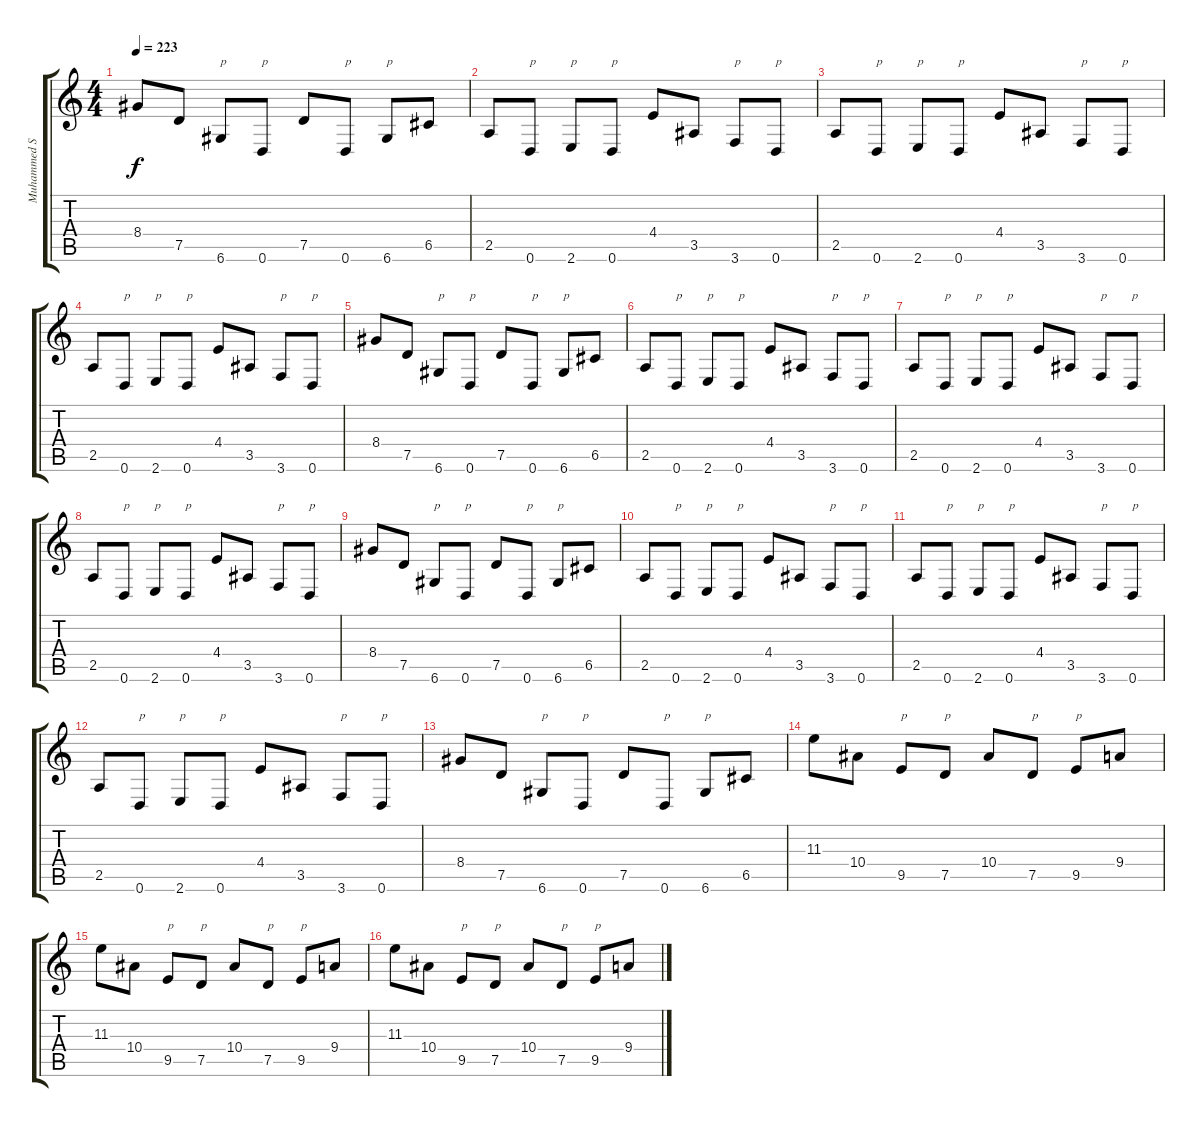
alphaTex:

\track ("Muhammed Suicmez" "Muhammed S") {instrument distortionguitar}
\staff {score tabs}
\tuning (D4 A3 F3 C3 G2 D2) {hide}
\ts (4 4)
\tempo 223
\clef g2
\ks c
8.4.8{dy f} 7.5.8 6.6.8{txt "p"} 0.6.8{txt "p"} 7.5.8 0.6.8{txt "p"} 6.6.8{txt "p"} 6.5.8 |
2.5.8 0.6.8{txt "p"} 2.6.8{txt "p"} 0.6.8{txt "p"} 4.4.8 3.5.8 3.6.8{txt "p"} 0.6.8{txt "p"} |
2.5.8 0.6.8{txt "p"} 2.6.8{txt "p"} 0.6.8{txt "p"} 4.4.8 3.5.8 3.6.8{txt "p"} 0.6.8{txt "p"} |
2.5.8 0.6.8{txt "p"} 2.6.8{txt "p"} 0.6.8{txt "p"} 4.4.8 3.5.8 3.6.8{txt "p"} 0.6.8{txt "p"} |
8.4.8 7.5.8 6.6.8{txt "p"} 0.6.8{txt "p"} 7.5.8 0.6.8{txt "p"} 6.6.8{txt "p"} 6.5.8 |
2.5.8 0.6.8{txt "p"} 2.6.8{txt "p"} 0.6.8{txt "p"} 4.4.8 3.5.8 3.6.8{txt "p"} 0.6.8{txt "p"} |
2.5.8 0.6.8{txt "p"} 2.6.8{txt "p"} 0.6.8{txt "p"} 4.4.8 3.5.8 3.6.8{txt "p"} 0.6.8{txt "p"} |
2.5.8 0.6.8{txt "p"} 2.6.8{txt "p"} 0.6.8{txt "p"} 4.4.8 3.5.8 3.6.8{txt "p"} 0.6.8{txt "p"} |
8.4.8 7.5.8 6.6.8{txt "p"} 0.6.8{txt "p"} 7.5.8 0.6.8{txt "p"} 6.6.8{txt "p"} 6.5.8 |
2.5.8 0.6.8{txt "p"} 2.6.8{txt "p"} 0.6.8{txt "p"} 4.4.8 3.5.8 3.6.8{txt "p"} 0.6.8{txt "p"} |
2.5.8 0.6.8{txt "p"} 2.6.8{txt "p"} 0.6.8{txt "p"} 4.4.8 3.5.8 3.6.8{txt "p"} 0.6.8{txt "p"} |
2.5.8 0.6.8{txt "p"} 2.6.8{txt "p"} 0.6.8{txt "p"} 4.4.8 3.5.8 3.6.8{txt "p"} 0.6.8{txt "p"} |
8.4.8 7.5.8 6.6.8{txt "p"} 0.6.8{txt "p"} 7.5.8 0.6.8{txt "p"} 6.6.8{txt "p"} 6.5.8 |
11.3.8 10.4.8 9.5.8{txt "p"} 7.5.8{txt "p"} 10.4.8 7.5.8{txt "p"} 9.5.8{txt "p"} 9.4.8 |
11.3.8 10.4.8 9.5.8{txt "p"} 7.5.8{txt "p"} 10.4.8 7.5.8{txt "p"} 9.5.8{txt "p"} 9.4.8 |
11.3.8 10.4.8 9.5.8{txt "p"} 7.5.8{txt "p"} 10.4.8 7.5.8{txt "p"} 9.5.8{txt "p"} 9.4.8
